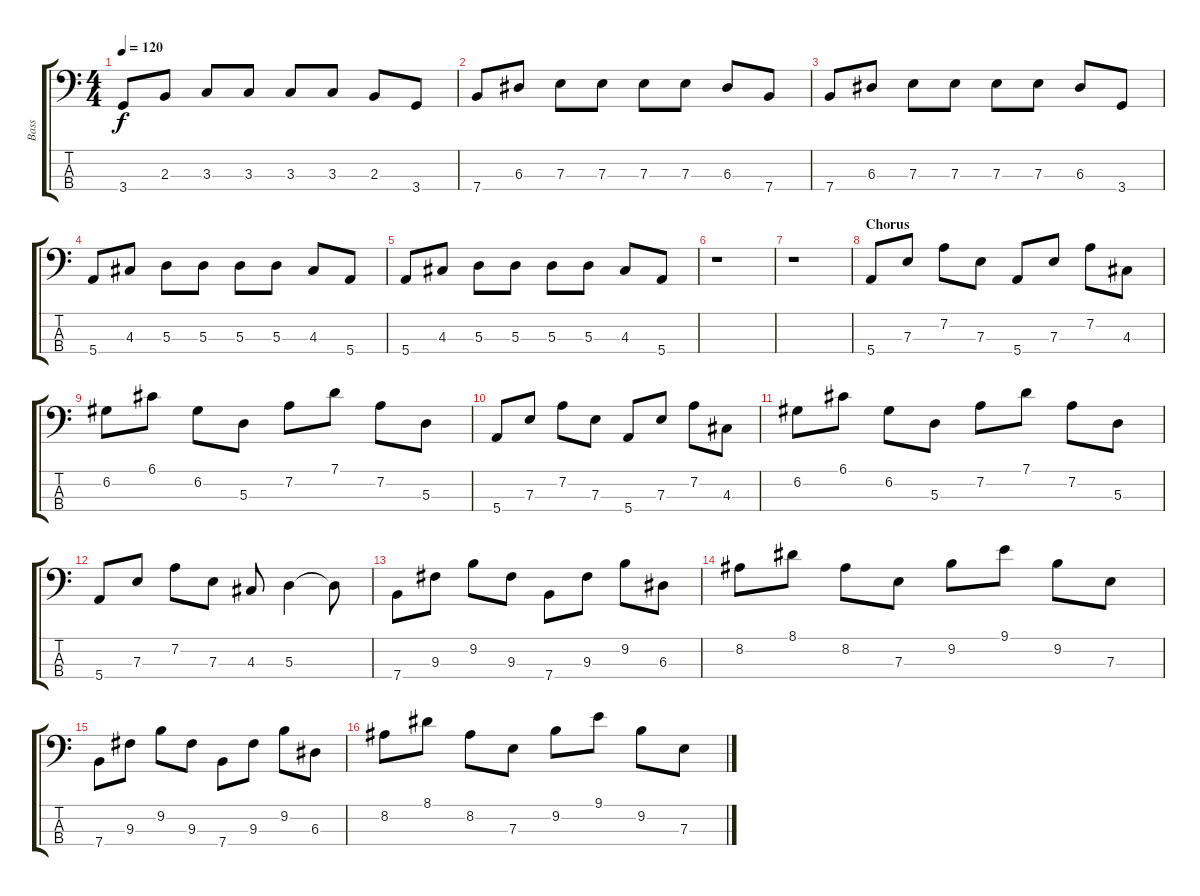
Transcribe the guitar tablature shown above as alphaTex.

\track ("Bass" "Bass") {instrument electricbassfinger}
\staff {score tabs}
\tuning (G2 D2 A1 E1) {hide}
\ts (4 4)
\tempo 120
\clef f4
\ks c
3.4.8{dy f} 2.3.8 3.3.8 3.3.8 3.3.8 3.3.8 2.3.8 3.4.8 |
7.4.8 6.3.8 7.3.8 7.3.8 7.3.8 7.3.8 6.3.8 7.4.8 |
7.4.8 6.3.8 7.3.8 7.3.8 7.3.8 7.3.8 6.3.8 3.4.8 |
5.4.8 4.3.8 5.3.8 5.3.8 5.3.8 5.3.8 4.3.8 5.4.8 |
5.4.8 4.3.8 5.3.8 5.3.8 5.3.8 5.3.8 4.3.8 5.4.8 |
r.1 |
r.1 |
\section ("" "Chorus")
5.4.8 7.3.8 7.2.8 7.3.8 5.4.8 7.3.8 7.2.8 4.3.8 |
6.2.8 6.1.8 6.2.8 5.3.8 7.2.8 7.1.8 7.2.8 5.3.8 |
5.4.8 7.3.8 7.2.8 7.3.8 5.4.8 7.3.8 7.2.8 4.3.8 |
6.2.8 6.1.8 6.2.8 5.3.8 7.2.8 7.1.8 7.2.8 5.3.8 |
5.4.8 7.3.8 7.2.8 7.3.8 4.3.8 5.3.4 5.3{t}.8 |
7.4.8 9.3.8 9.2.8 9.3.8 7.4.8 9.3.8 9.2.8 6.3.8 |
8.2.8 8.1.8 8.2.8 7.3.8 9.2.8 9.1.8 9.2.8 7.3.8 |
7.4.8 9.3.8 9.2.8 9.3.8 7.4.8 9.3.8 9.2.8 6.3.8 |
8.2.8 8.1.8 8.2.8 7.3.8 9.2.8 9.1.8 9.2.8 7.3.8
